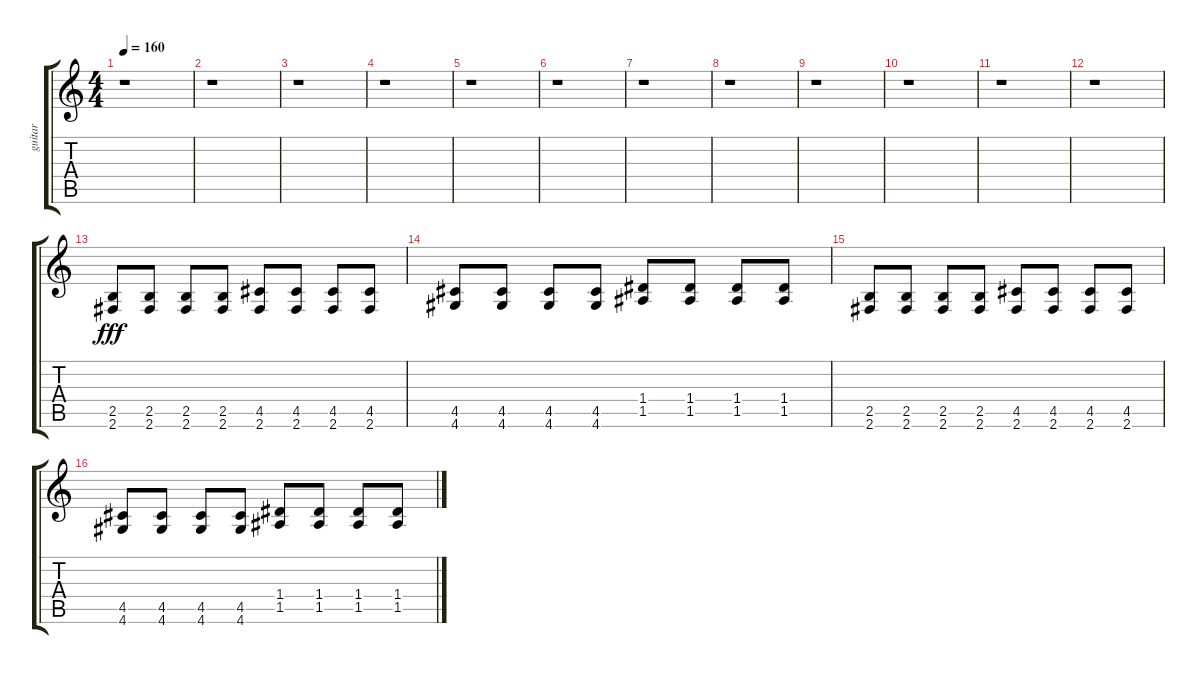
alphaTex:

\track ("guitar" "guitar") {instrument electricguitarmuted}
\staff {score tabs}
\tuning (E4 B3 G3 D3 A2 E2) {hide}
\ts (4 4)
\tempo 160
\clef g2
\ks c
r.1{dy fff} |
r.1 |
r.1 |
r.1 |
r.1 |
r.1 |
r.1 |
r.1 |
r.1 |
r.1 |
r.1 |
r.1 |
(2.5 2.6).8 (2.5 2.6).8 (2.5 2.6).8 (2.5 2.6).8 (4.5 2.6).8 (4.5 2.6).8 (4.5 2.6).8 (4.5 2.6).8 |
(4.5 4.6).8 (4.5 4.6).8 (4.5 4.6).8 (4.5 4.6).8 (1.4 1.5).8 (1.4 1.5).8 (1.4 1.5).8 (1.4 1.5).8 |
(2.5 2.6).8 (2.5 2.6).8 (2.5 2.6).8 (2.5 2.6).8 (4.5 2.6).8 (4.5 2.6).8 (4.5 2.6).8 (4.5 2.6).8 |
(4.5 4.6).8 (4.5 4.6).8 (4.5 4.6).8 (4.5 4.6).8 (1.4 1.5).8 (1.4 1.5).8 (1.4 1.5).8 (1.4 1.5).8
